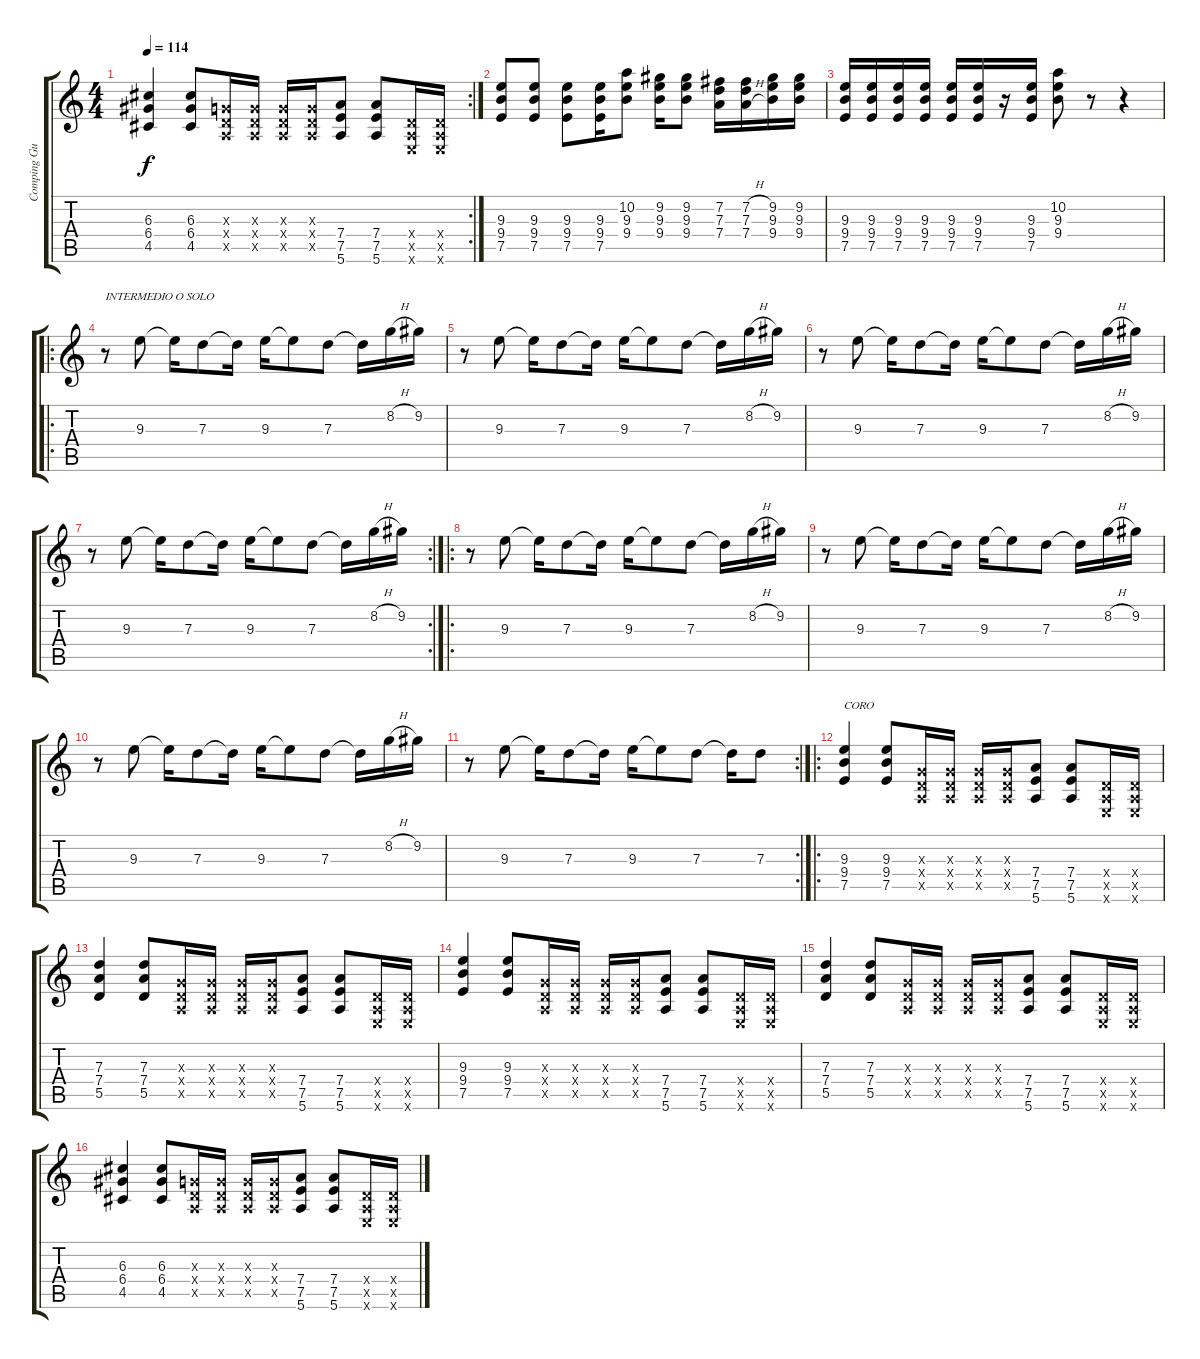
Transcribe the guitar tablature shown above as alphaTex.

\track ("Comping Guitar 1" "Comping Gu") {instrument overdrivenguitar}
\staff {score tabs}
\tuning (E4 B3 G3 D3 A2 E2) {hide}
\rc 2
\ts (4 4)
\tempo 114
\clef g2
\ks c
(6.3 6.4 4.5).4{dy f} (6.3 6.4 4.5).8 (0.3{x} 0.4{x} 0.5{x}).16 (0.3{x} 0.4{x} 0.5{x}).16 (0.3{x} 0.4{x} 0.5{x}).16 (0.3{x} 0.4{x} 0.5{x}).16 (7.4 7.5 5.6).8 (7.4 7.5 5.6).8 (0.4{x} 0.5{x} 0.6{x}).16 (0.4{x} 0.5{x} 0.6{x}).16 |
(9.3 9.4 7.5).8 (9.3 9.4 7.5).8 (9.3 9.4 7.5).8 (9.3 9.4 7.5).16 (10.2 9.3 9.4).8 (9.2 9.3 9.4).16 (9.2 9.3 9.4).8 (7.2 7.3 7.4).16 (7.2{h} 7.3{h} 7.4{h}).16 (9.2 9.3 9.4).16 (9.2 9.3 9.4).16 |
(9.3 9.4 7.5).16 (9.3 9.4 7.5).16 (9.3 9.4 7.5).16 (9.3 9.4 7.5).16 (9.3 9.4 7.5).16 (9.3 9.4 7.5).16 r.16 (9.3 9.4 7.5).16 (10.2 9.3 9.4).8 r.8 r.4 |
\ro
r.8{txt "INTERMEDIO O SOLO"} 9.3.8 9.3{t}.16 7.3.8 7.3{t}.16 9.3.16 9.3{t}.8 7.3.8 7.3{t}.16 8.2{h}.16 9.2.16 |
r.8 9.3.8 9.3{t}.16 7.3.8 7.3{t}.16 9.3.16 9.3{t}.8 7.3.8 7.3{t}.16 8.2{h}.16 9.2.16 |
r.8 9.3.8 9.3{t}.16 7.3.8 7.3{t}.16 9.3.16 9.3{t}.8 7.3.8 7.3{t}.16 8.2{h}.16 9.2.16 |
\rc 2
r.8 9.3.8 9.3{t}.16 7.3.8 7.3{t}.16 9.3.16 9.3{t}.8 7.3.8 7.3{t}.16 8.2{h}.16 9.2.16 |
\ro
r.8 9.3.8 9.3{t}.16 7.3.8 7.3{t}.16 9.3.16 9.3{t}.8 7.3.8 7.3{t}.16 8.2{h}.16 9.2.16 |
r.8 9.3.8 9.3{t}.16 7.3.8 7.3{t}.16 9.3.16 9.3{t}.8 7.3.8 7.3{t}.16 8.2{h}.16 9.2.16 |
r.8 9.3.8 9.3{t}.16 7.3.8 7.3{t}.16 9.3.16 9.3{t}.8 7.3.8 7.3{t}.16 8.2{h}.16 9.2.16 |
\rc 2
r.8 9.3.8 9.3{t}.16 7.3.8 7.3{t}.16 9.3.16 9.3{t}.8 7.3.8 7.3{t}.16 7.3.8 |
\ro
(9.3 9.4 7.5).4{txt "CORO"} (9.3 9.4 7.5).8 (0.3{x} 0.4{x} 0.5{x}).16 (0.3{x} 0.4{x} 0.5{x}).16 (0.3{x} 0.4{x} 0.5{x}).16 (0.3{x} 0.4{x} 0.5{x}).16 (7.4 7.5 5.6).8 (7.4 7.5 5.6).8 (0.4{x} 0.5{x} 0.6{x}).16 (0.4{x} 0.5{x} 0.6{x}).16 |
(7.3 7.4 5.5).4 (7.3 7.4 5.5).8 (0.3{x} 0.4{x} 0.5{x}).16 (0.3{x} 0.4{x} 0.5{x}).16 (0.3{x} 0.4{x} 0.5{x}).16 (0.3{x} 0.4{x} 0.5{x}).16 (7.4 7.5 5.6).8 (7.4 7.5 5.6).8 (0.4{x} 0.5{x} 0.6{x}).16 (0.4{x} 0.5{x} 0.6{x}).16 |
(9.3 9.4 7.5).4 (9.3 9.4 7.5).8 (0.3{x} 0.4{x} 0.5{x}).16 (0.3{x} 0.4{x} 0.5{x}).16 (0.3{x} 0.4{x} 0.5{x}).16 (0.3{x} 0.4{x} 0.5{x}).16 (7.4 7.5 5.6).8 (7.4 7.5 5.6).8 (0.4{x} 0.5{x} 0.6{x}).16 (0.4{x} 0.5{x} 0.6{x}).16 |
(7.3 7.4 5.5).4 (7.3 7.4 5.5).8 (0.3{x} 0.4{x} 0.5{x}).16 (0.3{x} 0.4{x} 0.5{x}).16 (0.3{x} 0.4{x} 0.5{x}).16 (0.3{x} 0.4{x} 0.5{x}).16 (7.4 7.5 5.6).8 (7.4 7.5 5.6).8 (0.4{x} 0.5{x} 0.6{x}).16 (0.4{x} 0.5{x} 0.6{x}).16 |
(6.3 6.4 4.5).4 (6.3 6.4 4.5).8 (0.3{x} 0.4{x} 0.5{x}).16 (0.3{x} 0.4{x} 0.5{x}).16 (0.3{x} 0.4{x} 0.5{x}).16 (0.3{x} 0.4{x} 0.5{x}).16 (7.4 7.5 5.6).8 (7.4 7.5 5.6).8 (0.4{x} 0.5{x} 0.6{x}).16 (0.4{x} 0.5{x} 0.6{x}).16
